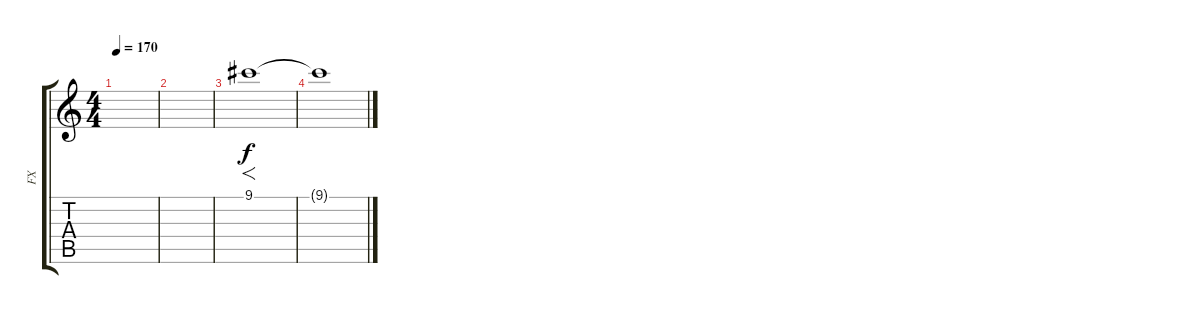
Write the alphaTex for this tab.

\track ("FX" "FX") {instrument overdrivenguitar}
\staff {score tabs}
\tuning (E4 B3 G3 D3 A2 E2) {hide}
\ts (4 4)
\tempo 170
\clef g2
\ks c
|
|
9.1.1{f} |
9.1{t}.1
